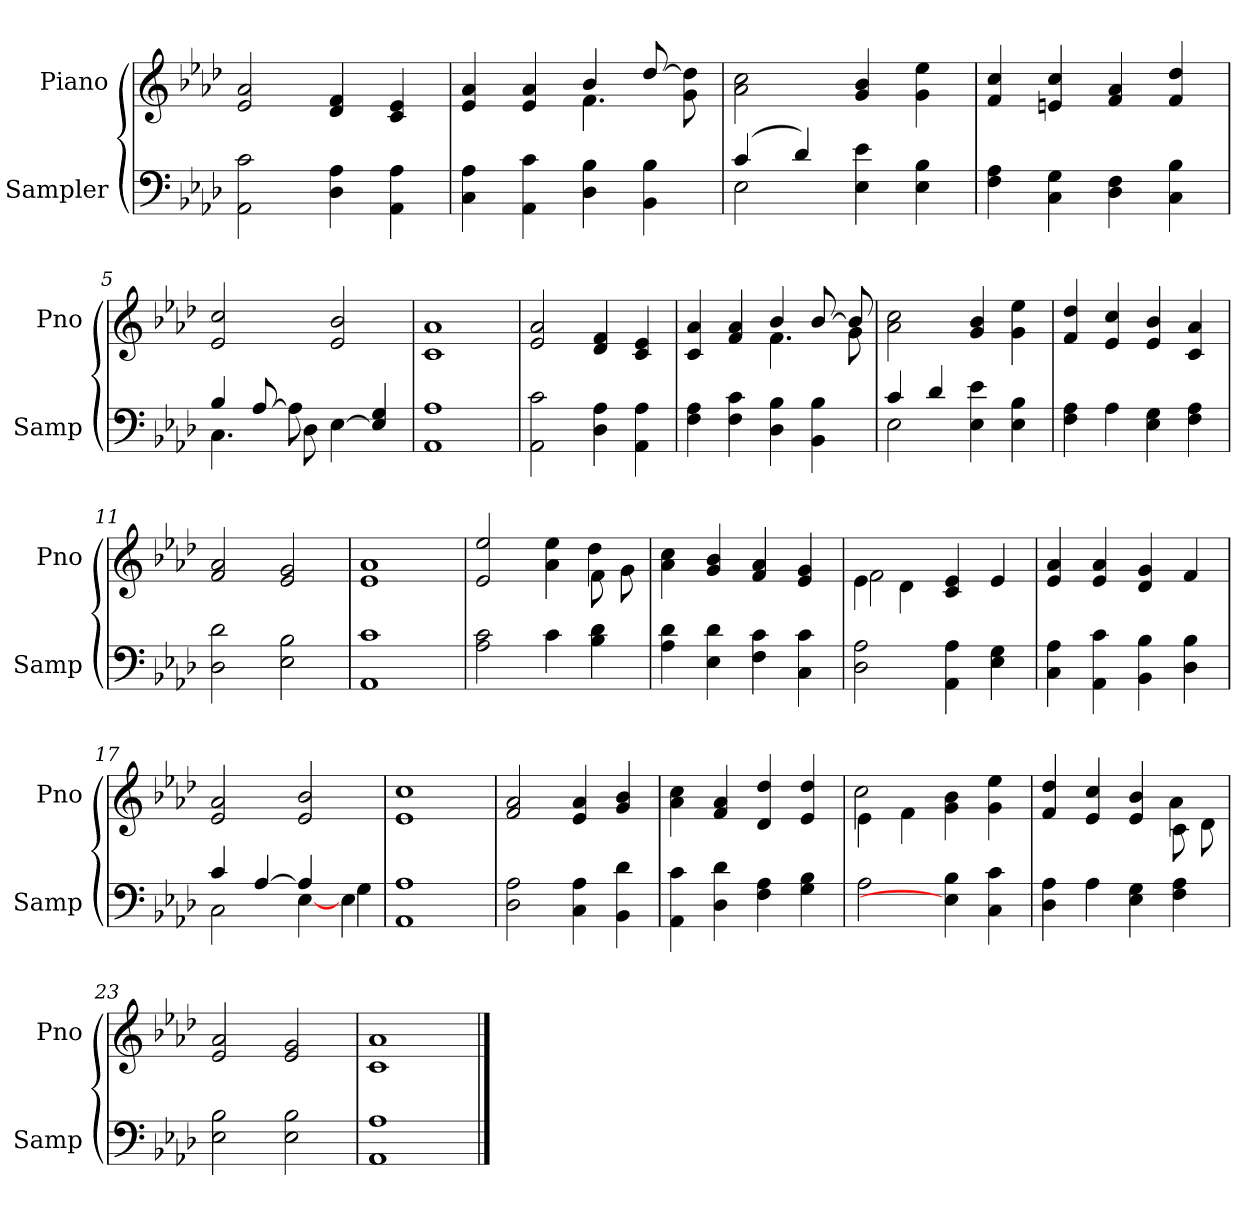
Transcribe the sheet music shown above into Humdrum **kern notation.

**kern	**kern
*part2	*part1
*staff2	*staff1
*I"Sampler	*I"Piano
*I'Samp	*I'Pno
*clefF4	*clefG2
*k[b-e-a-d-]	*k[b-e-a-d-]
*A-:	*A-:
=1	=1
2AA- 2c	2e- 2a-
4D- 4A-	4d- 4f
4AA- 4A-	4c 4e-
=2	=2
*	*^
4C 4A-	4e- 4a-	2ryy
4AA- 4c	4e- 4a-	.
4D- 4B-	4b-/	4.f
4BB- 4B-	[8dd-/	.
.	8g 8dd-]	8ryy
*	*v	*v
=3	=3
*^	*
(4c/	2E-	2a- 2cc
4d-/)	.	.
4E- 4e-	2ryy	4g 4b-
4E- 4B-	.	4g 4ee-
*v	*v	*
=4	=4
4F 4A-	4f 4cc
4C 4G	4en 4cc
4D- 4F	4f 4a-
4C 4B-	4f 4dd-
=5	=5
*^	*
4B-/	4.C	2e- 2cc
[8A-/	.	.
8D-\	8A-]	.
[4E-\	2ryy	2e- 2b-
4E-/] 4G/	.	.
*v	*v	*
=6	=6
1AA- 1A-	1c 1a-
=7	=7
2AA- 2c	2e- 2a-
4D- 4A-	4d- 4f
4AA- 4A-	4c 4e-
=8	=8
*	*^
4F 4A-	4c 4a-	2ryy
4F 4c	4f 4a-	.
4D- 4B-	4b-/	4.f
4BB- 4B-	[8b-/	.
.	8b-/]	8g
*	*v	*v
=9	=9
*^	*
4c/	2E-	2a- 2cc
4d-/	.	.
4E- 4e-	2ryy	4g 4b-
4E- 4B-	.	4g 4ee-
*v	*v	*
=10	=10
4F 4A-	4f 4dd-
4A-	4e- 4cc
4E- 4G	4e- 4b-
4F 4A-	4c 4a-
=11	=11
2D- 2d-	2f 2a-
2E- 2B-	2e- 2g
=12	=12
1AA- 1c	1e- 1a-
=13	=13
*	*^
2A- 2c	2e- 2ee-	2.ryy
4c	4a- 4ee-	.
4B- 4d-	8f\	4dd-
.	8g\	.
*	*v	*v
=14	=14
4A- 4d-	4a- 4cc
4E- 4d-	4g 4b-
4F 4c	4f 4a-
4C 4c	4e- 4g
=15	=15
*	*^
2D- 2A-	4e-\	2f
.	4d-\	.
4AA- 4A-	4c 4e-	2ryy
4E- 4G	4e-	.
*	*v	*v
=16	=16
4C 4A-	4e- 4a-
4AA- 4c	4e- 4a-
4BB- 4B-	4d- 4g
4D- 4B-	4f
=17	=17
*^	*
4c/	2C	2e- 2a-
[4A-/	.	.
4A-/]	[4E-	2e- 2b-
4E-\	4G	.
*v	*v	*
=18	=18
1AA- 1A-	1e- 1cc
=19	=19
2D- 2A-	2f 2a-
4C 4A-	4e- 4a-
4BB- 4d-	4g 4b-
=20	=20
4AA- 4c	4a- 4cc
4D- 4d-	4f 4a-
4F 4A-	4d- 4dd-
4G 4B-	4e- 4dd-
=21	=21
*	*^
2A-	4e-\	2cc
.	4f\	.
4E-] 4B-	4g\ 4b-\	2ryy
4C 4c	4g 4ee-	.
=22	=22	=22
4D- 4A-	4f 4dd-	2.ryy
4A-	4e- 4cc	.
4E- 4G	4e- 4b-	.
4F 4A-	8c\	4a-
.	8d-\	.
*	*v	*v
=23	=23
2E- 2B-	2e- 2a-
2E- 2B-	2e- 2g
=24	=24
1AA- 1A-	1c 1a-
==	==
*-	*-
